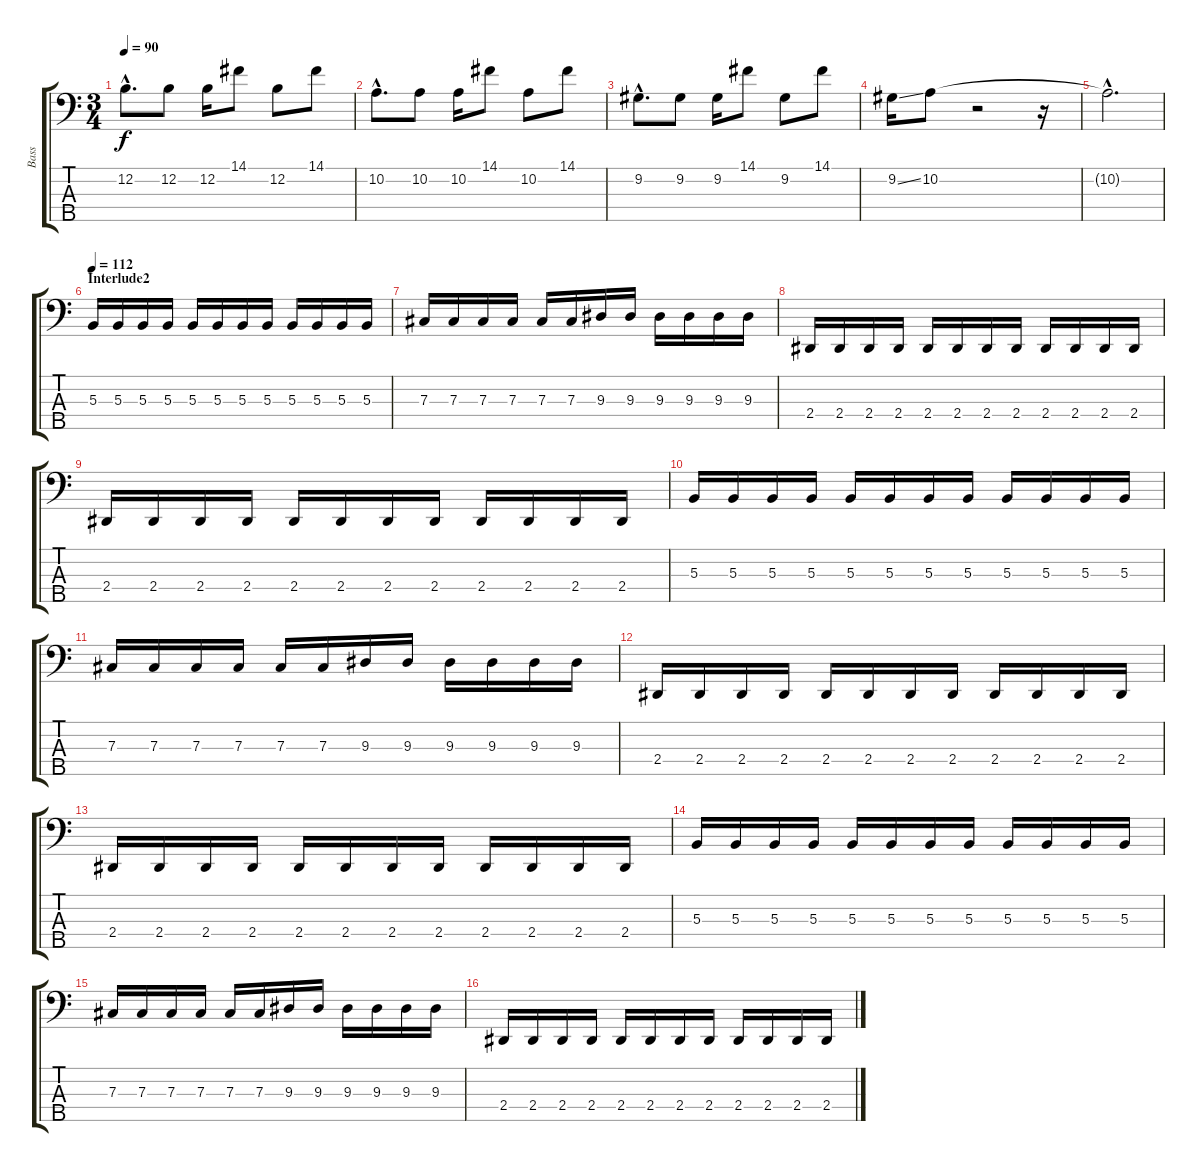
\track ("Bass" "Bass") {instrument electricbassfinger}
\staff {score tabs}
\tuning (E2 B1 Gb1 Db1 Bb0) {hide}
\ts (3 4)
\tempo 90
\clef f4
\ks c
12.2{hac}.8{d dy f} 12.2.8 12.2.16 14.1.8 12.2.8 14.1.8 |
10.2{hac}.8{d} 10.2.8 10.2.16 14.1.8 10.2.8 14.1.8 |
9.2{hac}.8{d} 9.2.8 9.2.16 14.1.8 9.2.8 14.1.8 |
9.2{ss}.16 10.2.8 r.2 r.16 |
10.2{hac t}.2{d} |
\section ("" "Interlude2")
\tempo 112
5.3.16 5.3.16 5.3.16 5.3.16 5.3.16 5.3.16 5.3.16 5.3.16 5.3.16 5.3.16 5.3.16 5.3.16 |
7.3.16 7.3.16 7.3.16 7.3.16 7.3.16 7.3.16 9.3.16 9.3.16 9.3.16 9.3.16 9.3.16 9.3.16 |
2.4.16 2.4.16 2.4.16 2.4.16 2.4.16 2.4.16 2.4.16 2.4.16 2.4.16 2.4.16 2.4.16 2.4.16 |
2.4.16 2.4.16 2.4.16 2.4.16 2.4.16 2.4.16 2.4.16 2.4.16 2.4.16 2.4.16 2.4.16 2.4.16 |
5.3.16 5.3.16 5.3.16 5.3.16 5.3.16 5.3.16 5.3.16 5.3.16 5.3.16 5.3.16 5.3.16 5.3.16 |
7.3.16 7.3.16 7.3.16 7.3.16 7.3.16 7.3.16 9.3.16 9.3.16 9.3.16 9.3.16 9.3.16 9.3.16 |
2.4.16 2.4.16 2.4.16 2.4.16 2.4.16 2.4.16 2.4.16 2.4.16 2.4.16 2.4.16 2.4.16 2.4.16 |
2.4.16 2.4.16 2.4.16 2.4.16 2.4.16 2.4.16 2.4.16 2.4.16 2.4.16 2.4.16 2.4.16 2.4.16 |
5.3.16 5.3.16 5.3.16 5.3.16 5.3.16 5.3.16 5.3.16 5.3.16 5.3.16 5.3.16 5.3.16 5.3.16 |
7.3.16 7.3.16 7.3.16 7.3.16 7.3.16 7.3.16 9.3.16 9.3.16 9.3.16 9.3.16 9.3.16 9.3.16 |
2.4.16 2.4.16 2.4.16 2.4.16 2.4.16 2.4.16 2.4.16 2.4.16 2.4.16 2.4.16 2.4.16 2.4.16
